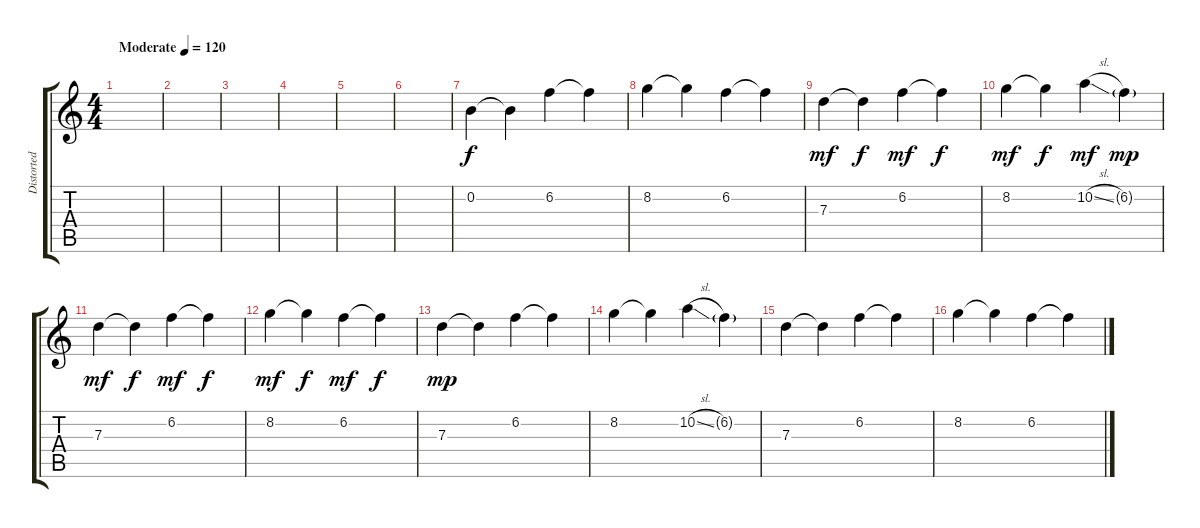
\track ("Distorted Guitar" "Distorted ") {instrument distortionguitar}
\staff {score tabs}
\tuning (E4 B3 G3 D3 A2 D2) {hide}
\ts (4 4)
\tempo (120 "Moderate")
\clef g2
\ks c
|
|
|
|
|
|
0.2.4 0.2{t}.4 6.2.4 6.2{t}.4 |
8.2.4 8.2{t}.4 6.2.4 6.2{t}.4 |
7.3.4{dy mf} 7.3{t}.4{dy f} 6.2.4{dy mf} 6.2{t}.4{dy f} |
8.2.4{dy mf} 8.2{t}.4{dy f} 10.2{sl}.4{dy mf} 6.2{g}.4{dy mp} |
7.3.4{dy mf} 7.3{t}.4{dy f} 6.2.4{dy mf} 6.2{t}.4{dy f} |
8.2.4{dy mf} 8.2{t}.4{dy f} 6.2.4{dy mf} 6.2{t}.4{dy f} |
7.3.4{dy mp} 7.3{t}.4 6.2.4 6.2{t}.4 |
8.2.4 8.2{t}.4 10.2{sl}.4 6.2{g}.4 |
7.3.4 7.3{t}.4 6.2.4 6.2{t}.4 |
8.2.4 8.2{t}.4 6.2.4 6.2{t}.4
